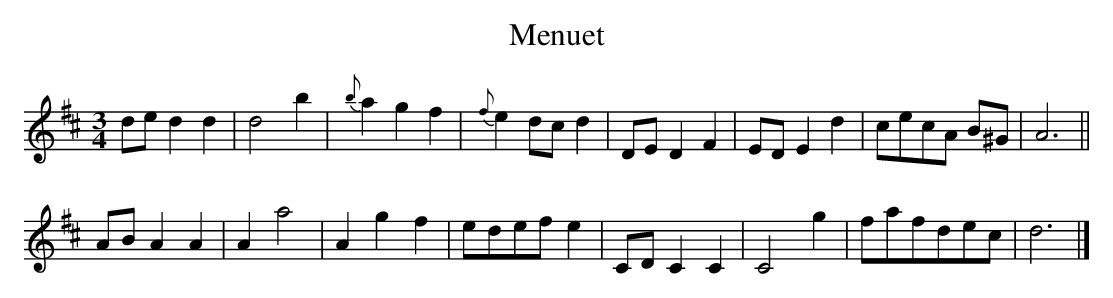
X:1
T:Menuet
M:3/4
K:Dmaj
L:1/8
de d2 d2|d4 b2|{b}a2 g2 f2|{f}e2 dc d2|DE D2 F2|ED E2 d2|cecA B^G|A6||
AB A2 A2|A2 a4|A2 g2 f2|edef e2|CD C2 C2|C4 g2|fafdec|d6|]
